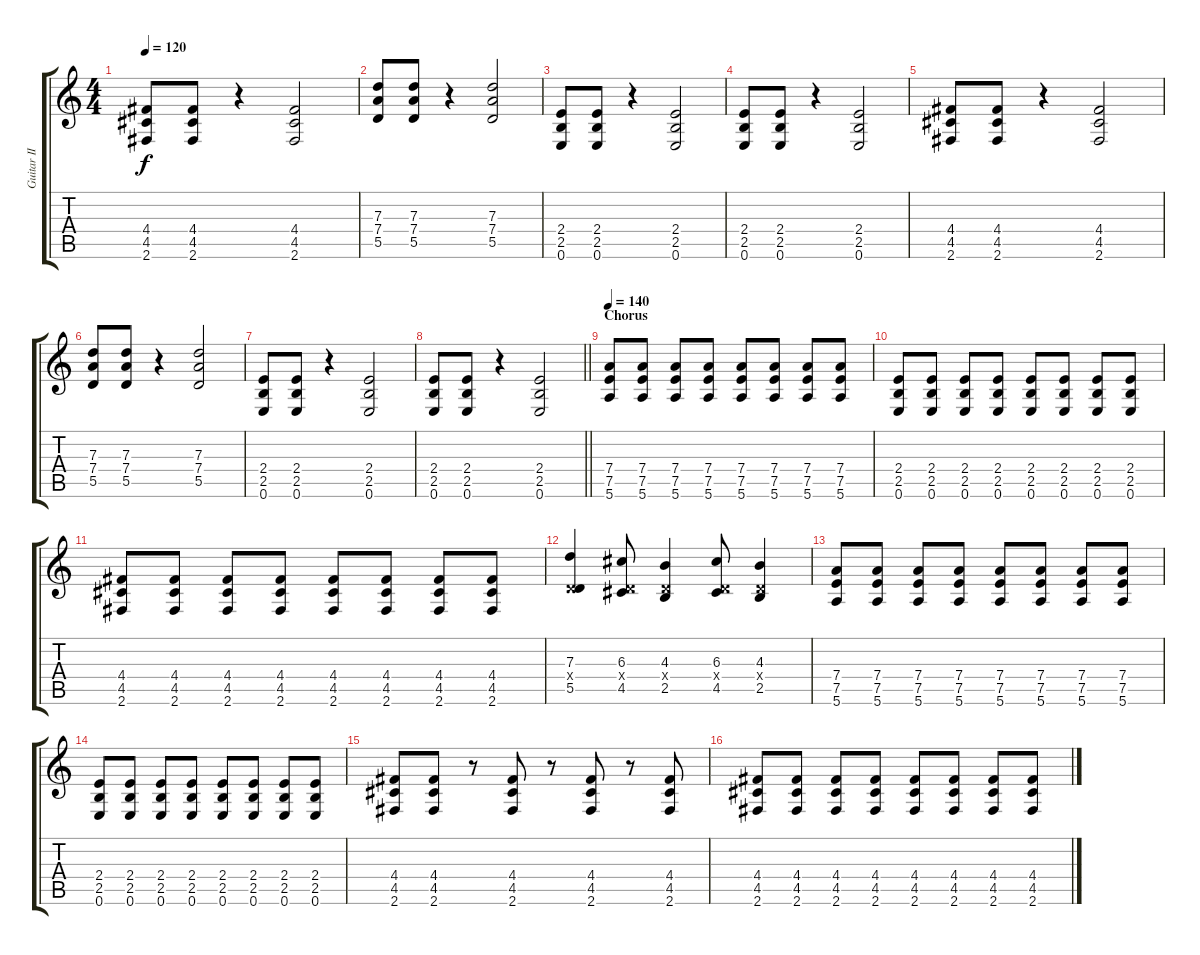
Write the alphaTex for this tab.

\track ("Guitar II" "Guitar II") {instrument distortionguitar}
\staff {score tabs}
\tuning (E4 B3 G3 D3 A2 E2) {hide}
\ts (4 4)
\tempo 120
\clef g2
\ks c
(4.4 4.5 2.6).8{dy f} (4.4 4.5 2.6).8 r.4 (4.4 4.5 2.6).2 |
(7.3 7.4 5.5).8 (7.3 7.4 5.5).8 r.4 (7.3 7.4 5.5).2 |
(2.4 2.5 0.6).8 (2.4 2.5 0.6).8 r.4 (2.4 2.5 0.6).2 |
(2.4 2.5 0.6).8 (2.4 2.5 0.6).8 r.4 (2.4 2.5 0.6).2 |
(4.4 4.5 2.6).8 (4.4 4.5 2.6).8 r.4 (4.4 4.5 2.6).2 |
(7.3 7.4 5.5).8 (7.3 7.4 5.5).8 r.4 (7.3 7.4 5.5).2 |
(2.4 2.5 0.6).8 (2.4 2.5 0.6).8 r.4 (2.4 2.5 0.6).2 |
\barLineRight lightlight
(2.4 2.5 0.6).8 (2.4 2.5 0.6).8 r.4 (2.4 2.5 0.6).2 |
\section ("" "Chorus")
\tempo 140
(7.4 7.5 5.6).8 (7.4 7.5 5.6).8 (7.4 7.5 5.6).8 (7.4 7.5 5.6).8 (7.4 7.5 5.6).8 (7.4 7.5 5.6).8 (7.4 7.5 5.6).8 (7.4 7.5 5.6).8 |
(2.4 2.5 0.6).8 (2.4 2.5 0.6).8 (2.4 2.5 0.6).8 (2.4 2.5 0.6).8 (2.4 2.5 0.6).8 (2.4 2.5 0.6).8 (2.4 2.5 0.6).8 (2.4 2.5 0.6).8 |
(4.4 4.5 2.6).8 (4.4 4.5 2.6).8 (4.4 4.5 2.6).8 (4.4 4.5 2.6).8 (4.4 4.5 2.6).8 (4.4 4.5 2.6).8 (4.4 4.5 2.6).8 (4.4 4.5 2.6).8 |
(7.3 0.4{x} 5.5).4 (6.3 0.4{x} 4.5).8 (4.3 0.4{x} 2.5).4 (6.3 0.4{x} 4.5).8 (4.3 0.4{x} 2.5).4 |
(7.4 7.5 5.6).8 (7.4 7.5 5.6).8 (7.4 7.5 5.6).8 (7.4 7.5 5.6).8 (7.4 7.5 5.6).8 (7.4 7.5 5.6).8 (7.4 7.5 5.6).8 (7.4 7.5 5.6).8 |
(2.4 2.5 0.6).8 (2.4 2.5 0.6).8 (2.4 2.5 0.6).8 (2.4 2.5 0.6).8 (2.4 2.5 0.6).8 (2.4 2.5 0.6).8 (2.4 2.5 0.6).8 (2.4 2.5 0.6).8 |
(4.4 4.5 2.6).8 (4.4 4.5 2.6).8 r.8 (4.4 4.5 2.6).8 r.8 (4.4 4.5 2.6).8 r.8 (4.4 4.5 2.6).8 |
(4.4 4.5 2.6).8 (4.4 4.5 2.6).8 (4.4 4.5 2.6).8 (4.4 4.5 2.6).8 (4.4 4.5 2.6).8 (4.4 4.5 2.6).8 (4.4 4.5 2.6).8 (4.4 4.5 2.6).8
